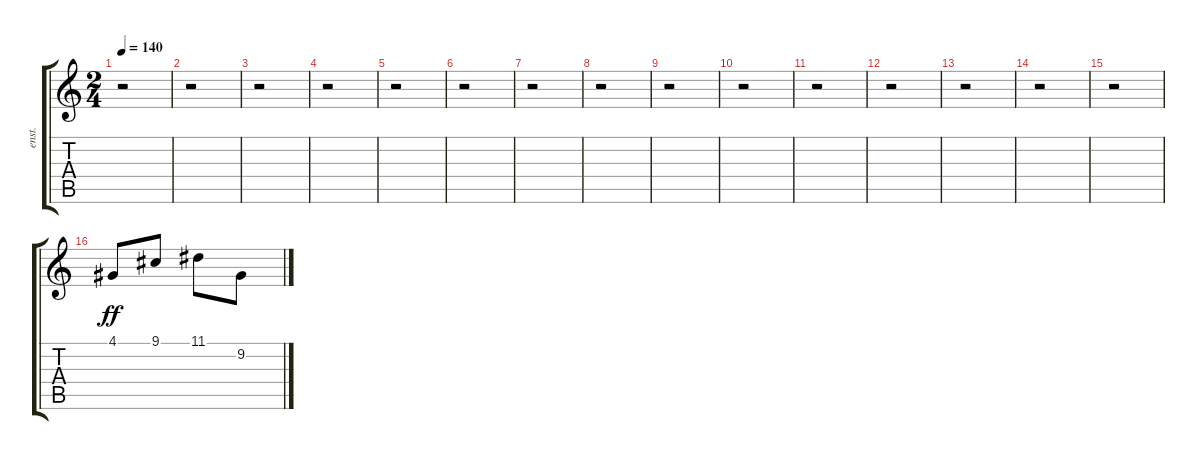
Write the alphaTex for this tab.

\track ("enst." "enst.") {instrument lead1square}
\staff {score tabs}
\tuning (E4 B3 G3 D3 A2 E2) {hide}
\ts (2 4)
\tempo 140
\clef g2
\ks c
r.2{dy fff} |
r.2 |
r.2 |
r.2 |
r.2 |
r.2 |
r.2 |
r.2 |
r.2 |
r.2 |
r.2 |
r.2 |
r.2 |
r.2 |
r.2 |
4.1.8{dy ff} 9.1.8 11.1.8 9.2.8
